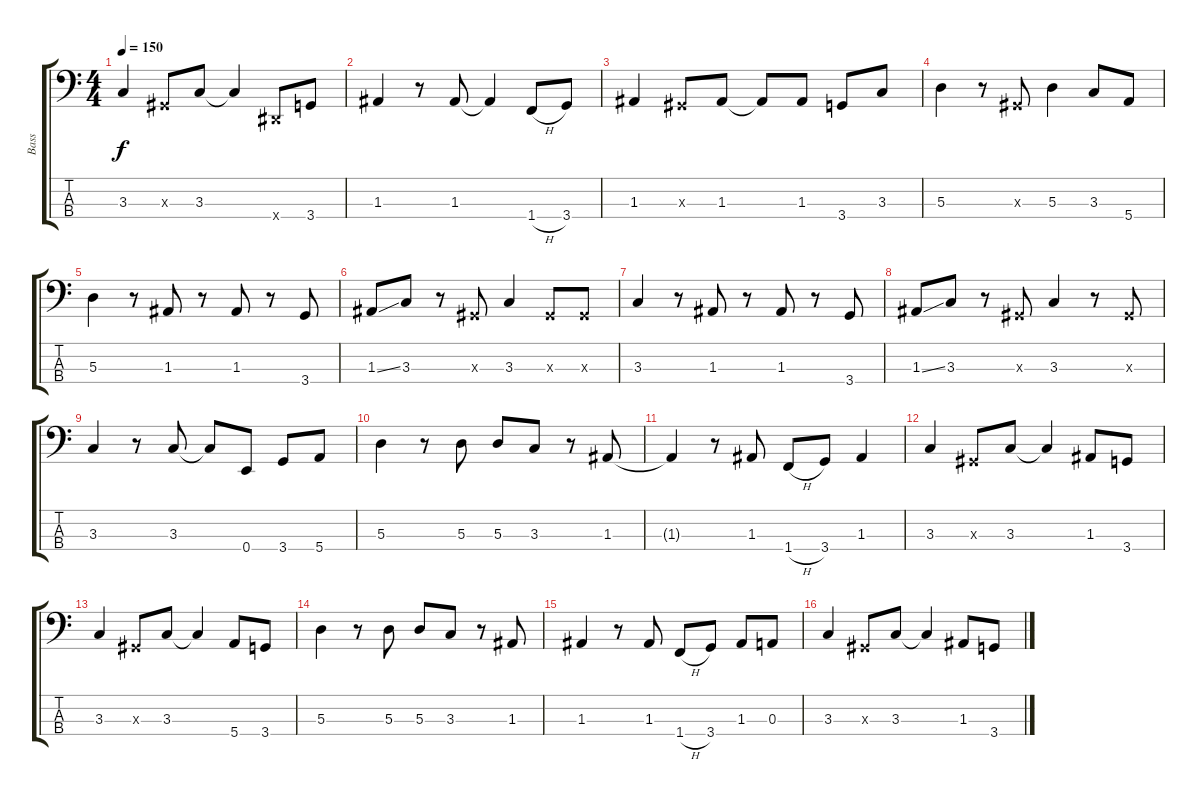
\track ("Bass" "Bass") {instrument electricbassfinger}
\staff {score tabs}
\tuning (G2 D2 A1 E1) {hide}
\ts (4 4)
\tempo 150
\clef f4
\ks c
3.3.4{dy f} -1.3{x}.8 3.3.8 3.3{t}.4 -1.4{x}.8 3.4.8 |
1.3.4 r.8 1.3.8 1.3{t}.4 1.4{h}.8 3.4.8 |
1.3.4 -1.3{x}.8 1.3.8 1.3{t}.8 1.3.8 3.4.8 3.3.8 |
5.3.4 r.8 -1.3{x}.8 5.3.4 3.3.8 5.4.8 |
5.3.4 r.8 1.3.8 r.8 1.3.8 r.8 3.4.8 |
1.3{ss}.8 3.3.8 r.8 -1.3{x}.8 3.3.4 -1.3{x}.8 -1.3{x}.8 |
3.3.4 r.8 1.3.8 r.8 1.3.8 r.8 3.4.8 |
1.3{ss}.8 3.3.8 r.8 -1.3{x}.8 3.3.4 r.8 -1.3{x}.8 |
3.3.4 r.8 3.3.8 3.3{t}.8 0.4.8 3.4.8 5.4.8 |
5.3.4 r.8 5.3.8 5.3.8 3.3.8 r.8 1.3.8 |
1.3{t}.4 r.8 1.3.8 1.4{h}.8 3.4.8 1.3.4 |
3.3.4 -1.3{x}.8 3.3.8 3.3{t}.4 1.3.8 3.4.8 |
3.3.4 -1.3{x}.8 3.3.8 3.3{t}.4 5.4.8 3.4.8 |
5.3.4 r.8 5.3.8 5.3.8 3.3.8 r.8 1.3.8 |
1.3.4 r.8 1.3.8 1.4{h}.8 3.4.8 1.3.8 0.3.8 |
3.3.4 -1.3{x}.8 3.3.8 3.3{t}.4 1.3.8 3.4.8
